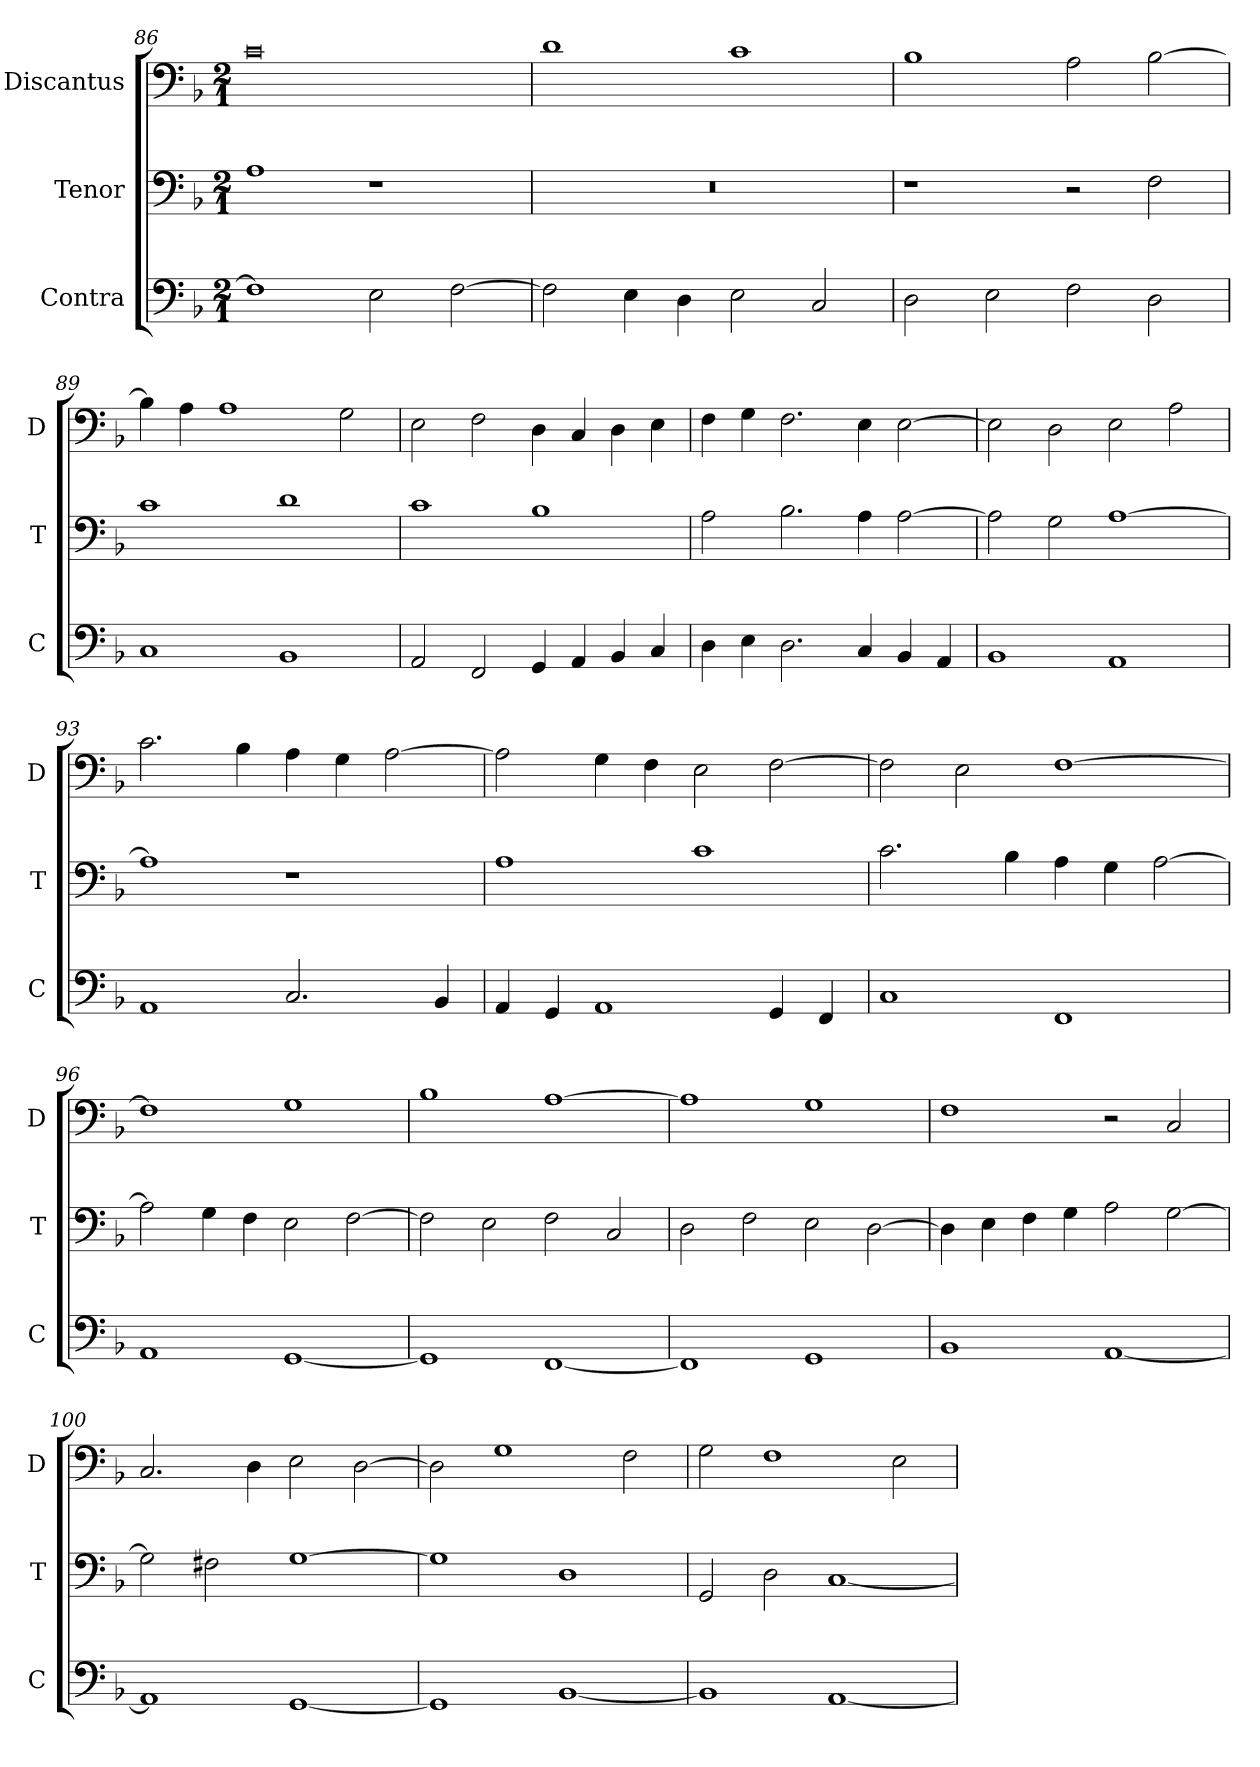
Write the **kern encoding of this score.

**kern	**kern	**kern
*part3	*part2	*part1
*staff3	*staff2	*staff1
*I"Contra	*I"Tenor	*I"Discantus
*I'C	*I'T	*I'D
*clefF4	*clefF4	*clefF4
*k[b-]	*k[b-]	*k[b-]
*M2/1	*M2/1	*M2/1
=86	=86	=86
1F]	1A	0c
2E\	1r	.
[2F\	.	.
=87	=87	=87
2F\]	0r	1d
4E\	.	.
4D\	.	.
2E\	.	1c
2C/	.	.
=88	=88	=88
2D\	1r	1B-
2E\	.	.
2F\	2r	2A\
2D\	2F\	[2B-\
=89	=89	=89
1C	1c	4B-\]
.	.	4A\
.	.	1A
1BB-	1d	.
.	.	2G\
=90	=90	=90
2AA/	1c	2E\
2FF/	.	2F\
4GG/	1B-	4D\
4AA/	.	4C/
4BB-/	.	4D\
4C/	.	4E\
=91	=91	=91
4D\	2A\	4F\
4E\	.	4G\
2.D\	2.B-\	2.F\
4C/	4A\	4E\
4BB-/	[2A\	[2E\
4AA/	.	.
=92	=92	=92
1BB-	2A\]	2E\]
.	2G\	2D\
1AA	[1A	2E\
.	.	2A\
=93	=93	=93
1AA	1A]	2.c\
.	.	4B-\
2.C/	1r	4A\
.	.	4G\
.	.	[2A\
4BB-/	.	.
=94	=94	=94
4AA/	1A	2A\]
4GG/	.	.
1AA	.	4G\
.	.	4F\
.	1c	2E\
4GG/	.	[2F\
4FF/	.	.
=95	=95	=95
1C	2.c\	2F\]
.	.	2E\
.	4B-\	.
1FF	4A\	[1F
.	4G\	.
.	[2A\	.
=96	=96	=96
1AA	2A\]	1F]
.	4G\	.
.	4F\	.
[1GG	2E\	1G
.	[2F\	.
=97	=97	=97
1GG]	2F\]	1B-
.	2E\	.
[1FF	2F\	[1A
.	2C/	.
=98	=98	=98
1FF]	2D\	1A]
.	2F\	.
1GG	2E\	1G
.	[2D\	.
=99	=99	=99
1BB-	4D\]	1F
.	4E\	.
.	4F\	.
.	4G\	.
[1AA	2A\	2r
.	[2G\	2C/
=100	=100	=100
1AA]	2G\]	2.C/
.	2F#X\	.
.	.	4D\
[1GG	[1G	2E\
.	.	[2D\
=101	=101	=101
1GG]	1G]	2D\]
.	.	1G
[1BB-	1D	.
.	.	2F\
=102	=102	=102
1BB-]	2GG/	2G\
.	2D\	1F
[1AA	[1C	.
.	.	2E\
=	=	=
*-	*-	*-
